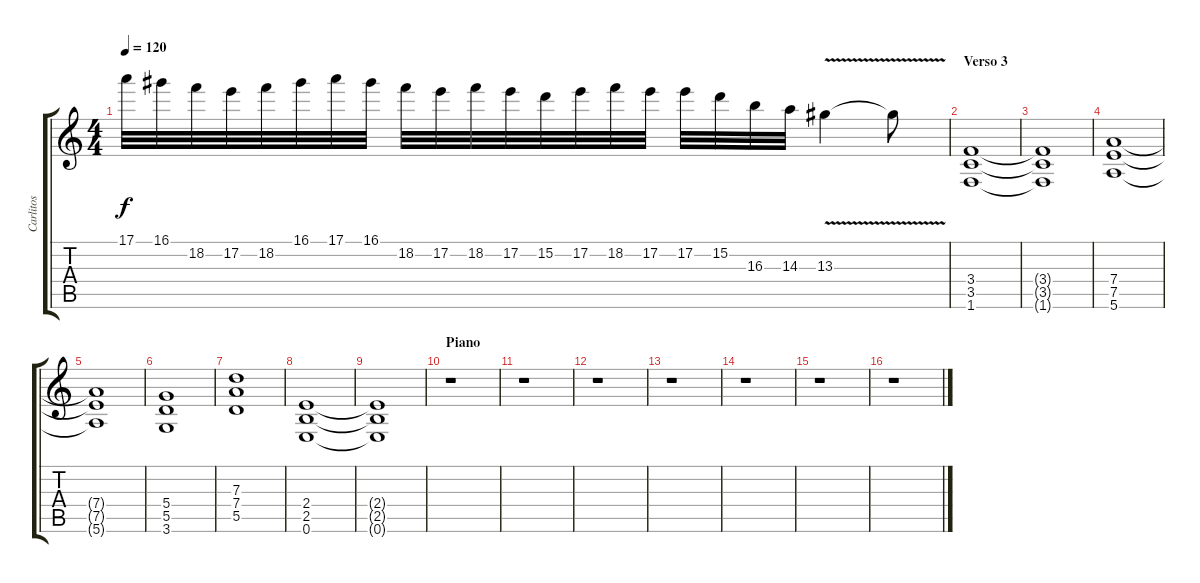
\track ("Carlitos" "Carlitos") {instrument distortionguitar}
\staff {score tabs}
\tuning (E4 B3 G3 D3 A2 E2) {hide}
\ts (4 4)
\tempo 120
\clef g2
\ks c
17.1.32{dy f} 16.1.32 18.2.32 17.2.32 18.2.32 16.1.32 17.1.32 16.1.32 18.2.32 17.2.32 18.2.32 17.2.32 15.2.32 17.2.32 18.2.32 17.2.32 17.2.32 15.2.32 16.3.32 14.3.32 13.3{v}.4 13.3{t}.8 |
\section ("" "Verso 3")
(3.4 3.5 1.6).1 |
(3.4{t} 3.5{t} 1.6{t}).1 |
(7.4 7.5 5.6).1 |
(7.4{t} 7.5{t} 5.6{t}).1 |
(5.4 5.5 3.6).1 |
(7.3 7.4 5.5).1 |
(2.4 2.5 0.6).1 |
(2.4{t} 2.5{t} 0.6{t}).1 |
\section ("" "Piano")
r.1 |
r.1 |
r.1 |
r.1 |
r.1 |
r.1 |
r.1
